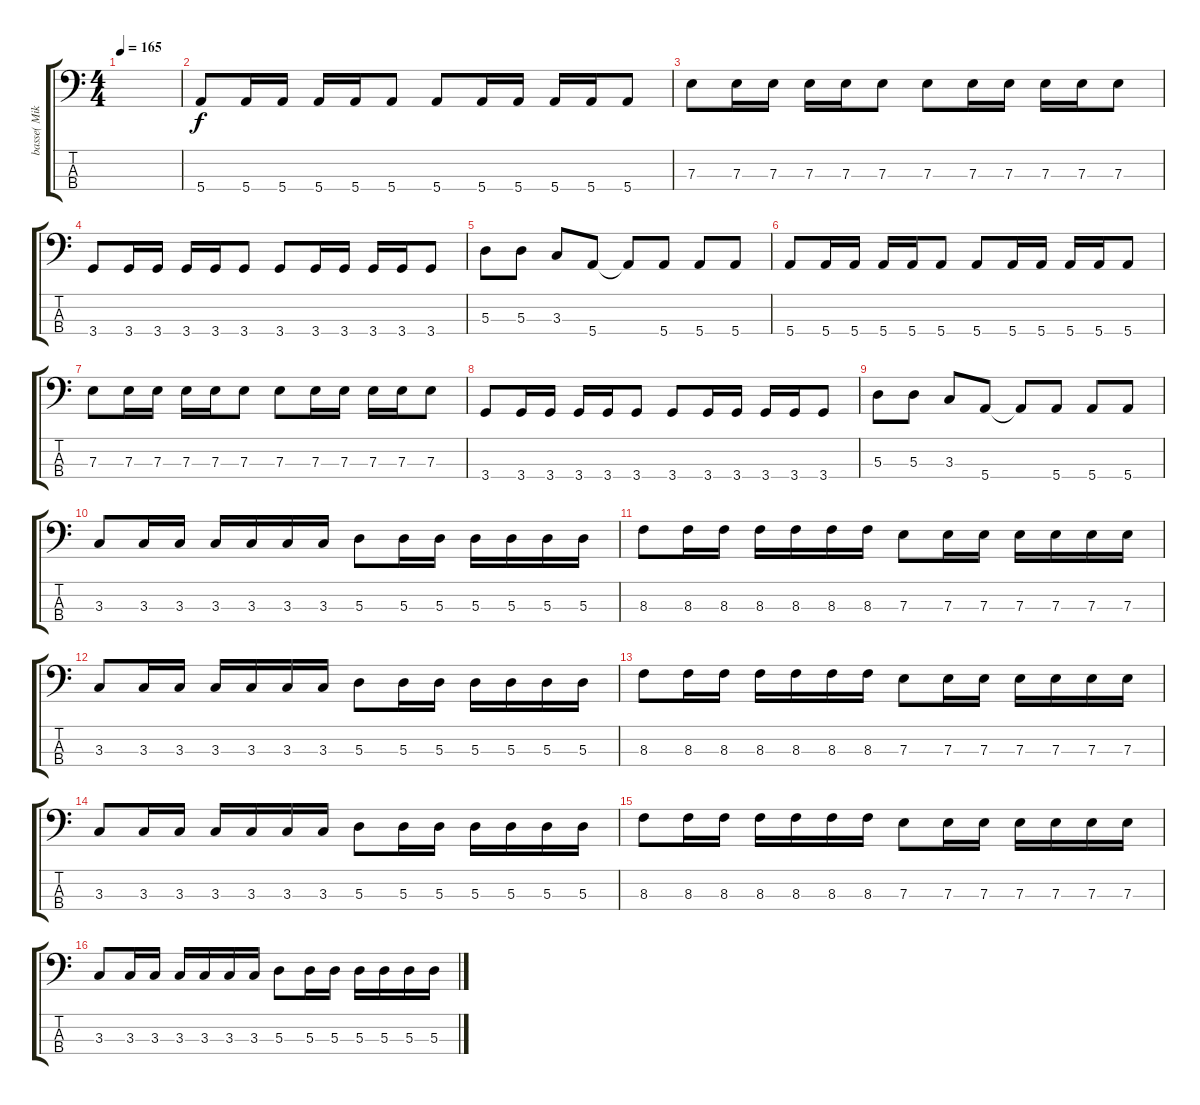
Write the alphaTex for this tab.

\track ("basse( Mike )" "basse( Mik") {instrument electricbasspick}
\staff {score tabs}
\tuning (G2 D2 A1 E1) {hide}
\ts (4 4)
\tempo 165
\clef f4
\ks c
|
5.4.8 5.4.16 5.4.16 5.4.16 5.4.16 5.4.8 5.4.8 5.4.16 5.4.16 5.4.16 5.4.16 5.4.8 |
7.3.8 7.3.16 7.3.16 7.3.16 7.3.16 7.3.8 7.3.8 7.3.16 7.3.16 7.3.16 7.3.16 7.3.8 |
3.4.8 3.4.16 3.4.16 3.4.16 3.4.16 3.4.8 3.4.8 3.4.16 3.4.16 3.4.16 3.4.16 3.4.8 |
5.3.8 5.3.8 3.3.8 5.4.8 5.4{t}.8 5.4.8 5.4.8 5.4.8 |
5.4.8 5.4.16 5.4.16 5.4.16 5.4.16 5.4.8 5.4.8 5.4.16 5.4.16 5.4.16 5.4.16 5.4.8 |
7.3.8 7.3.16 7.3.16 7.3.16 7.3.16 7.3.8 7.3.8 7.3.16 7.3.16 7.3.16 7.3.16 7.3.8 |
3.4.8 3.4.16 3.4.16 3.4.16 3.4.16 3.4.8 3.4.8 3.4.16 3.4.16 3.4.16 3.4.16 3.4.8 |
5.3.8 5.3.8 3.3.8 5.4.8 5.4{t}.8 5.4.8 5.4.8 5.4.8 |
3.3.8 3.3.16 3.3.16 3.3.16 3.3.16 3.3.16 3.3.16 5.3.8 5.3.16 5.3.16 5.3.16 5.3.16 5.3.16 5.3.16 |
8.3.8 8.3.16 8.3.16 8.3.16 8.3.16 8.3.16 8.3.16 7.3.8 7.3.16 7.3.16 7.3.16 7.3.16 7.3.16 7.3.16 |
3.3.8 3.3.16 3.3.16 3.3.16 3.3.16 3.3.16 3.3.16 5.3.8 5.3.16 5.3.16 5.3.16 5.3.16 5.3.16 5.3.16 |
8.3.8 8.3.16 8.3.16 8.3.16 8.3.16 8.3.16 8.3.16 7.3.8 7.3.16 7.3.16 7.3.16 7.3.16 7.3.16 7.3.16 |
3.3.8 3.3.16 3.3.16 3.3.16 3.3.16 3.3.16 3.3.16 5.3.8 5.3.16 5.3.16 5.3.16 5.3.16 5.3.16 5.3.16 |
8.3.8 8.3.16 8.3.16 8.3.16 8.3.16 8.3.16 8.3.16 7.3.8 7.3.16 7.3.16 7.3.16 7.3.16 7.3.16 7.3.16 |
3.3.8 3.3.16 3.3.16 3.3.16 3.3.16 3.3.16 3.3.16 5.3.8 5.3.16 5.3.16 5.3.16 5.3.16 5.3.16 5.3.16
